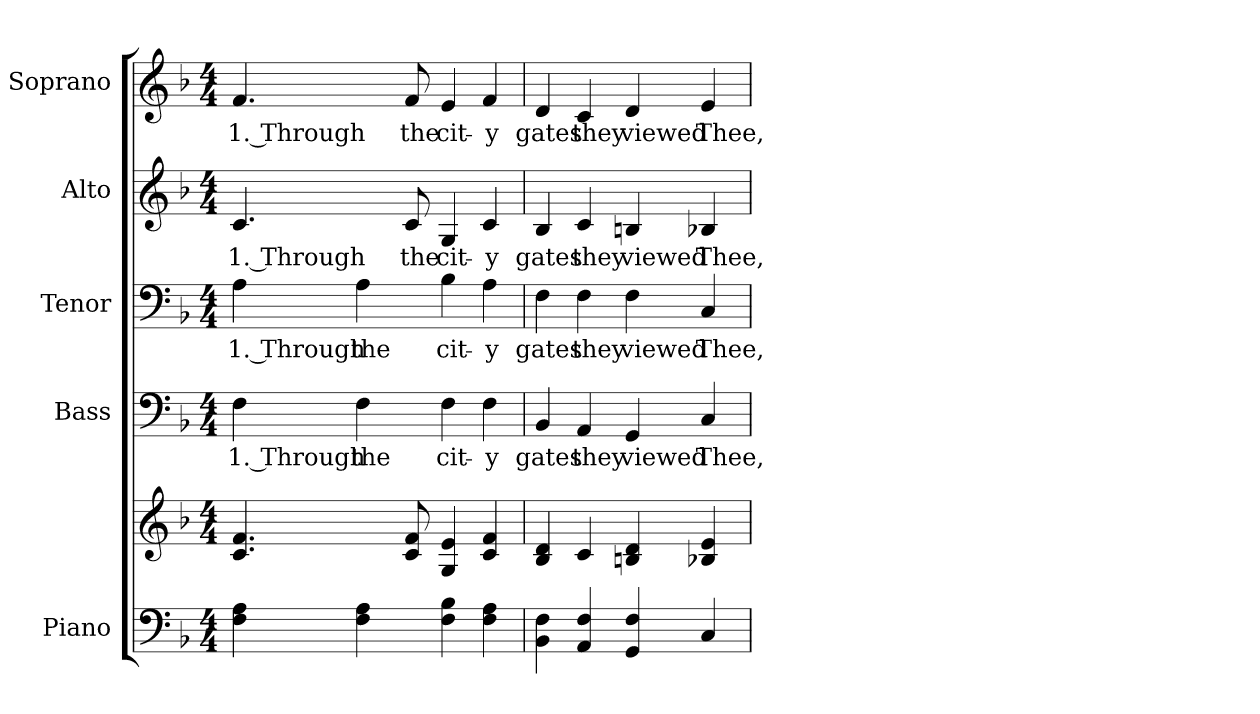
**kern	**kern	**kern	**text	**kern	**text	**kern	**text	**kern	**text
*part5	*part5	*part4	*part4	*part3	*part3	*part2	*part2	*part1	*part1
*staff6	*staff5	*staff4	*staff4	*staff3	*staff3	*staff2	*staff2	*staff1	*staff1
*I"Piano	*	*I"Bass	*	*I"Tenor	*	*I"Alto	*	*I"Soprano	*
*I'Pno.	*	*I'B.	*	*I'T.	*	*I'A.	*	*I'S.	*
!!LO:PB:g=z
*clefF4	*clefG2	*clefF4	*	*clefF4	*	*clefG2	*	*clefG2	*
*k[b-]	*k[b-]	*k[b-]	*	*k[b-]	*	*k[b-]	*	*k[b-]	*
*F:	*F:	*F:	*	*F:	*	*F:	*	*F:	*
*M4/4	*M4/4	*M4/4	*	*M4/4	*	*M4/4	*	*M4/4	*
*MM120	*MM120	*MM120	*	*MM120	*	*MM120	*	*MM120	*
=1	=1	=1	=1	=1	=1	=1	=1	=1	=1
!	!	!	!LO:LY:b:color=#000000	!	!	!	!	!	!
!	!	!	!	!	!LO:LY:b:color=#000000	!	!	!	!
!	!	!	!	!	!	!	!LO:LY:b:color=#000000	!	!
!	!	!	!	!	!	!	!	!	!LO:LY:b:color=#000000
4Fi\ 4Ai	4.ci/ 4.fi	4Fi\	1. Through	4Ai\	1. Through	4.ci/	1. Through	4.fi/	1. Through
!	!	!	!LO:LY:b:color=#000000	!	!	!	!	!	!
!	!	!	!	!	!LO:LY:b:color=#000000	!	!	!	!
4Fi\ 4Ai	.	4Fi\	the	4Ai\	the	.	.	.	.
!	!	!	!	!	!	!	!LO:LY:b:color=#000000	!	!
!	!	!	!	!	!	!	!	!	!LO:LY:b:color=#000000
.	8ci/ 8fi	.	.	.	.	8ci/	the	8fi/	the
!	!	!	!LO:LY:b:color=#000000	!	!	!	!	!	!
!	!	!	!	!	!LO:LY:b:color=#000000	!	!	!	!
!	!	!	!	!	!	!	!LO:LY:b:color=#000000	!	!
!	!	!	!	!	!	!	!	!	!LO:LY:b:color=#000000
4Fi\ 4B-i	4Gi/ 4ei	4Fi\	cit-	4B-i\	cit-	4Gi/	cit-	4ei/	cit-
!	!	!	!LO:LY:b:color=#000000	!	!	!	!	!	!
!	!	!	!	!	!LO:LY:b:color=#000000	!	!	!	!
!	!	!	!	!	!	!	!LO:LY:b:color=#000000	!	!
!	!	!	!	!	!	!	!	!	!LO:LY:b:color=#000000
4Fi\ 4Ai	4ci/ 4fi	4Fi\	-y	4Ai\	-y	4ci/	-y	4fi/	-y
=2	=2	=2	=2	=2	=2	=2	=2	=2	=2
!	!	!	!LO:LY:b:color=#000000	!	!	!	!	!	!
!	!	!	!	!	!LO:LY:b:color=#000000	!	!	!	!
!	!	!	!	!	!	!	!LO:LY:b:color=#000000	!	!
!	!	!	!	!	!	!	!	!	!LO:LY:b:color=#000000
4BB-i\ 4Fi	4B-i/ 4di	4BB-i/	gates	4Fi\	gates	4B-i/	gates	4di/	gates
!	!	!	!LO:LY:b:color=#000000	!	!	!	!	!	!
!	!	!	!	!	!LO:LY:b:color=#000000	!	!	!	!
!	!	!	!	!	!	!	!LO:LY:b:color=#000000	!	!
!	!	!	!	!	!	!	!	!	!LO:LY:b:color=#000000
4AAi/ 4Fi	4ci/	4AAi/	they	4Fi\	they	4ci/	they	4ci/	they
!	!	!	!LO:LY:b:color=#000000	!	!	!	!	!	!
!	!	!	!	!	!LO:LY:b:color=#000000	!	!	!	!
!	!	!	!	!	!	!	!LO:LY:b:color=#000000	!	!
!	!	!	!	!	!	!	!	!	!LO:LY:b:color=#000000
4GGi/ 4Fi	4Bni/ 4di	4GGi/	viewed	4Fi\	viewed	4Bni/	viewed	4di/	viewed
!	!	!	!LO:LY:b:color=#000000	!	!	!	!	!	!
!	!	!	!	!	!LO:LY:b:color=#000000	!	!	!	!
!	!	!	!	!	!	!	!LO:LY:b:color=#000000	!	!
!	!	!	!	!	!	!	!	!	!LO:LY:b:color=#000000
4Ci/	4B-Xi/ 4ei	4Ci/	Thee,	4Ci/	Thee,	4B-Xi/	Thee,	4ei/	Thee,
=	=	=	=	=	=	=	=	=	=
*-	*-	*-	*-	*-	*-	*-	*-	*-	*-
